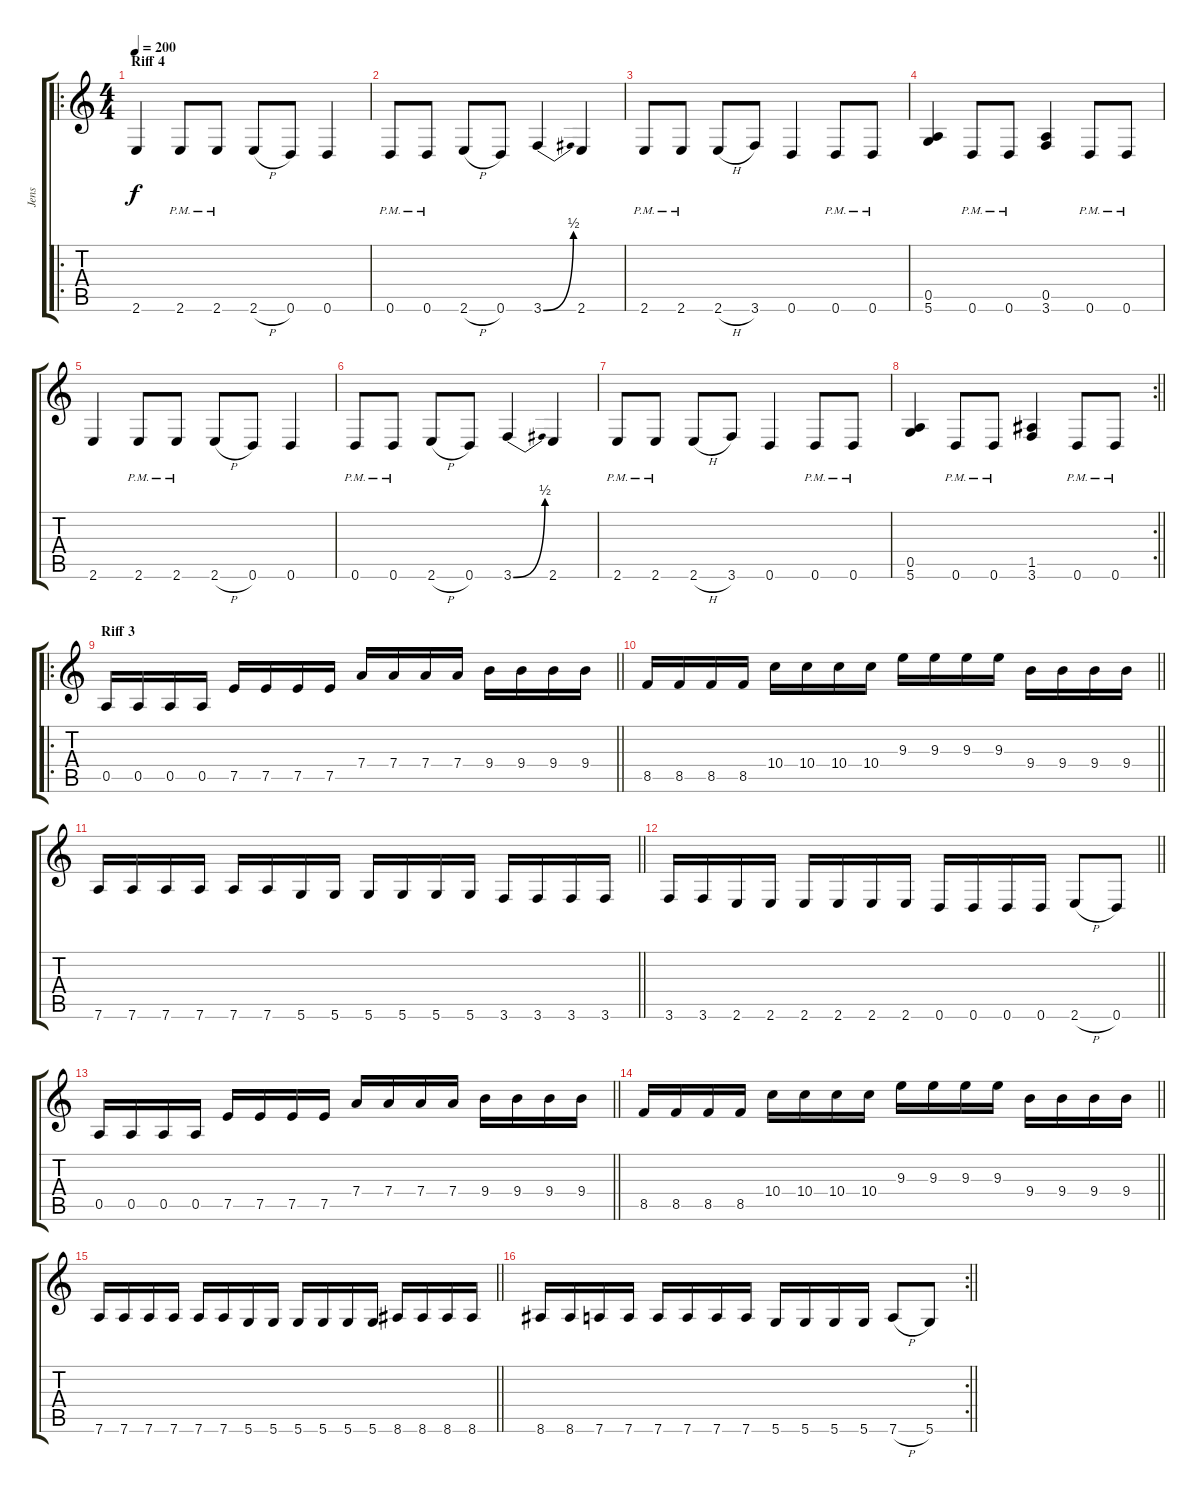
\track ("Jens" "Jens") {instrument distortionguitar}
\staff {score tabs}
\tuning (E4 B3 G3 D3 A2 D2) {hide}
\ro
\ts (4 4)
\section ("" "Riff 4")
\tempo 200
\clef g2
\ks c
2.6.4{dy f} 2.6{pm}.8 2.6{pm}.8 2.6{h}.8 0.6.8 0.6.4 |
0.6{pm}.8 0.6{pm}.8 2.6{h}.8 0.6.8 3.6{be (bend 0 0 60 2)}.4 2.6.4 |
2.6{pm}.8 2.6{pm}.8 2.6{h}.8 3.6.8 0.6.4 0.6{pm}.8 0.6{pm}.8 |
(0.5 5.6).4 0.6{pm}.8 0.6{pm}.8 (0.5 3.6).4 0.6{pm}.8 0.6{pm}.8 |
2.6.4 2.6{pm}.8 2.6{pm}.8 2.6{h}.8 0.6.8 0.6.4 |
0.6{pm}.8 0.6{pm}.8 2.6{h}.8 0.6.8 3.6{be (bend 0 0 60 2)}.4 2.6.4 |
2.6{pm}.8 2.6{pm}.8 2.6{h}.8 3.6.8 0.6.4 0.6{pm}.8 0.6{pm}.8 |
\rc 2
\barLineRight lightlight
(0.5 5.6).4 0.6{pm}.8 0.6{pm}.8 (1.5 3.6).4 0.6{pm}.8 0.6{pm}.8 |
\ro
\section ("" "Riff 3")
\barLineRight lightlight
0.5.16 0.5.16 0.5.16 0.5.16 7.5.16 7.5.16 7.5.16 7.5.16 7.4.16 7.4.16 7.4.16 7.4.16 9.4.16 9.4.16 9.4.16 9.4.16 |
\barLineRight lightlight
8.5.16 8.5.16 8.5.16 8.5.16 10.4.16 10.4.16 10.4.16 10.4.16 9.3.16 9.3.16 9.3.16 9.3.16 9.4.16 9.4.16 9.4.16 9.4.16 |
\barLineRight lightlight
7.6.16 7.6.16 7.6.16 7.6.16 7.6.16 7.6.16 5.6.16 5.6.16 5.6.16 5.6.16 5.6.16 5.6.16 3.6.16 3.6.16 3.6.16 3.6.16 |
\barLineRight lightlight
3.6.16 3.6.16 2.6.16 2.6.16 2.6.16 2.6.16 2.6.16 2.6.16 0.6.16 0.6.16 0.6.16 0.6.16 2.6{h}.8 0.6.8 |
\barLineRight lightlight
0.5.16 0.5.16 0.5.16 0.5.16 7.5.16 7.5.16 7.5.16 7.5.16 7.4.16 7.4.16 7.4.16 7.4.16 9.4.16 9.4.16 9.4.16 9.4.16 |
\barLineRight lightlight
8.5.16 8.5.16 8.5.16 8.5.16 10.4.16 10.4.16 10.4.16 10.4.16 9.3.16 9.3.16 9.3.16 9.3.16 9.4.16 9.4.16 9.4.16 9.4.16 |
\barLineRight lightlight
7.6.16 7.6.16 7.6.16 7.6.16 7.6.16 7.6.16 5.6.16 5.6.16 5.6.16 5.6.16 5.6.16 5.6.16 8.6.16 8.6.16 8.6.16 8.6.16 |
\rc 2
\barLineRight lightlight
8.6.16 8.6.16 7.6.16 7.6.16 7.6.16 7.6.16 7.6.16 7.6.16 5.6.16 5.6.16 5.6.16 5.6.16 7.6{h}.8 5.6.8
